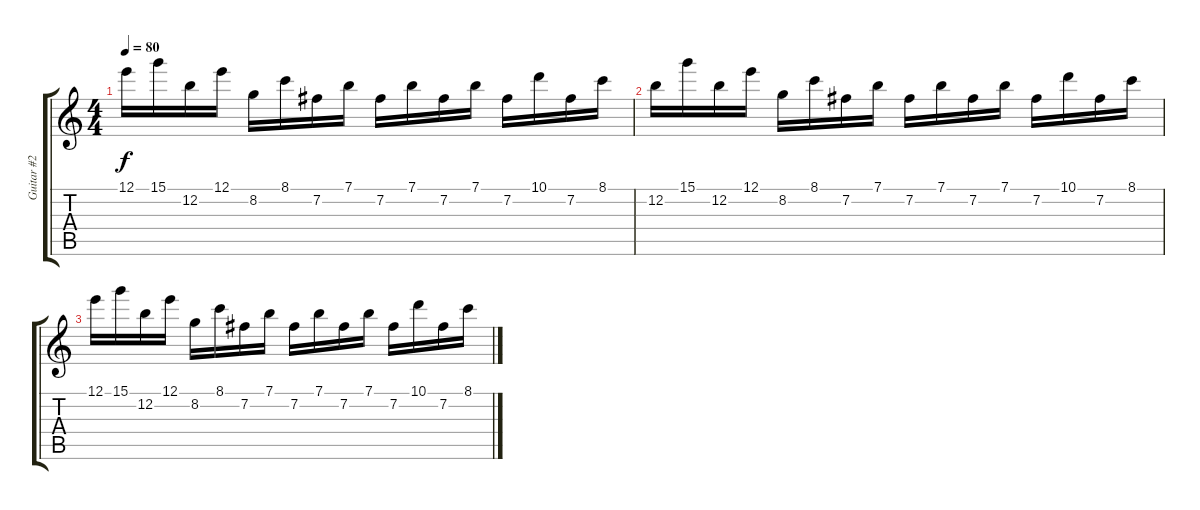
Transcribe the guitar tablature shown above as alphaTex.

\track ("Guitar #2" "Guitar #2") {instrument distortionguitar}
\staff {score tabs}
\tuning (E4 B3 G3 D3 A2 E2) {hide}
\ts (4 4)
\tempo 80
\clef g2
\ks c
12.1.16{dy f} 15.1.16 12.2.16 12.1.16 8.2.16 8.1.16 7.2.16 7.1.16 7.2.16 7.1.16 7.2.16 7.1.16 7.2.16 10.1.16 7.2.16 8.1.16 |
12.2.16 15.1.16 12.2.16 12.1.16 8.2.16 8.1.16 7.2.16 7.1.16 7.2.16 7.1.16 7.2.16 7.1.16 7.2.16 10.1.16 7.2.16 8.1.16 |
12.1.16 15.1.16 12.2.16 12.1.16 8.2.16 8.1.16 7.2.16 7.1.16 7.2.16 7.1.16 7.2.16 7.1.16 7.2.16 10.1.16 7.2.16 8.1.16
